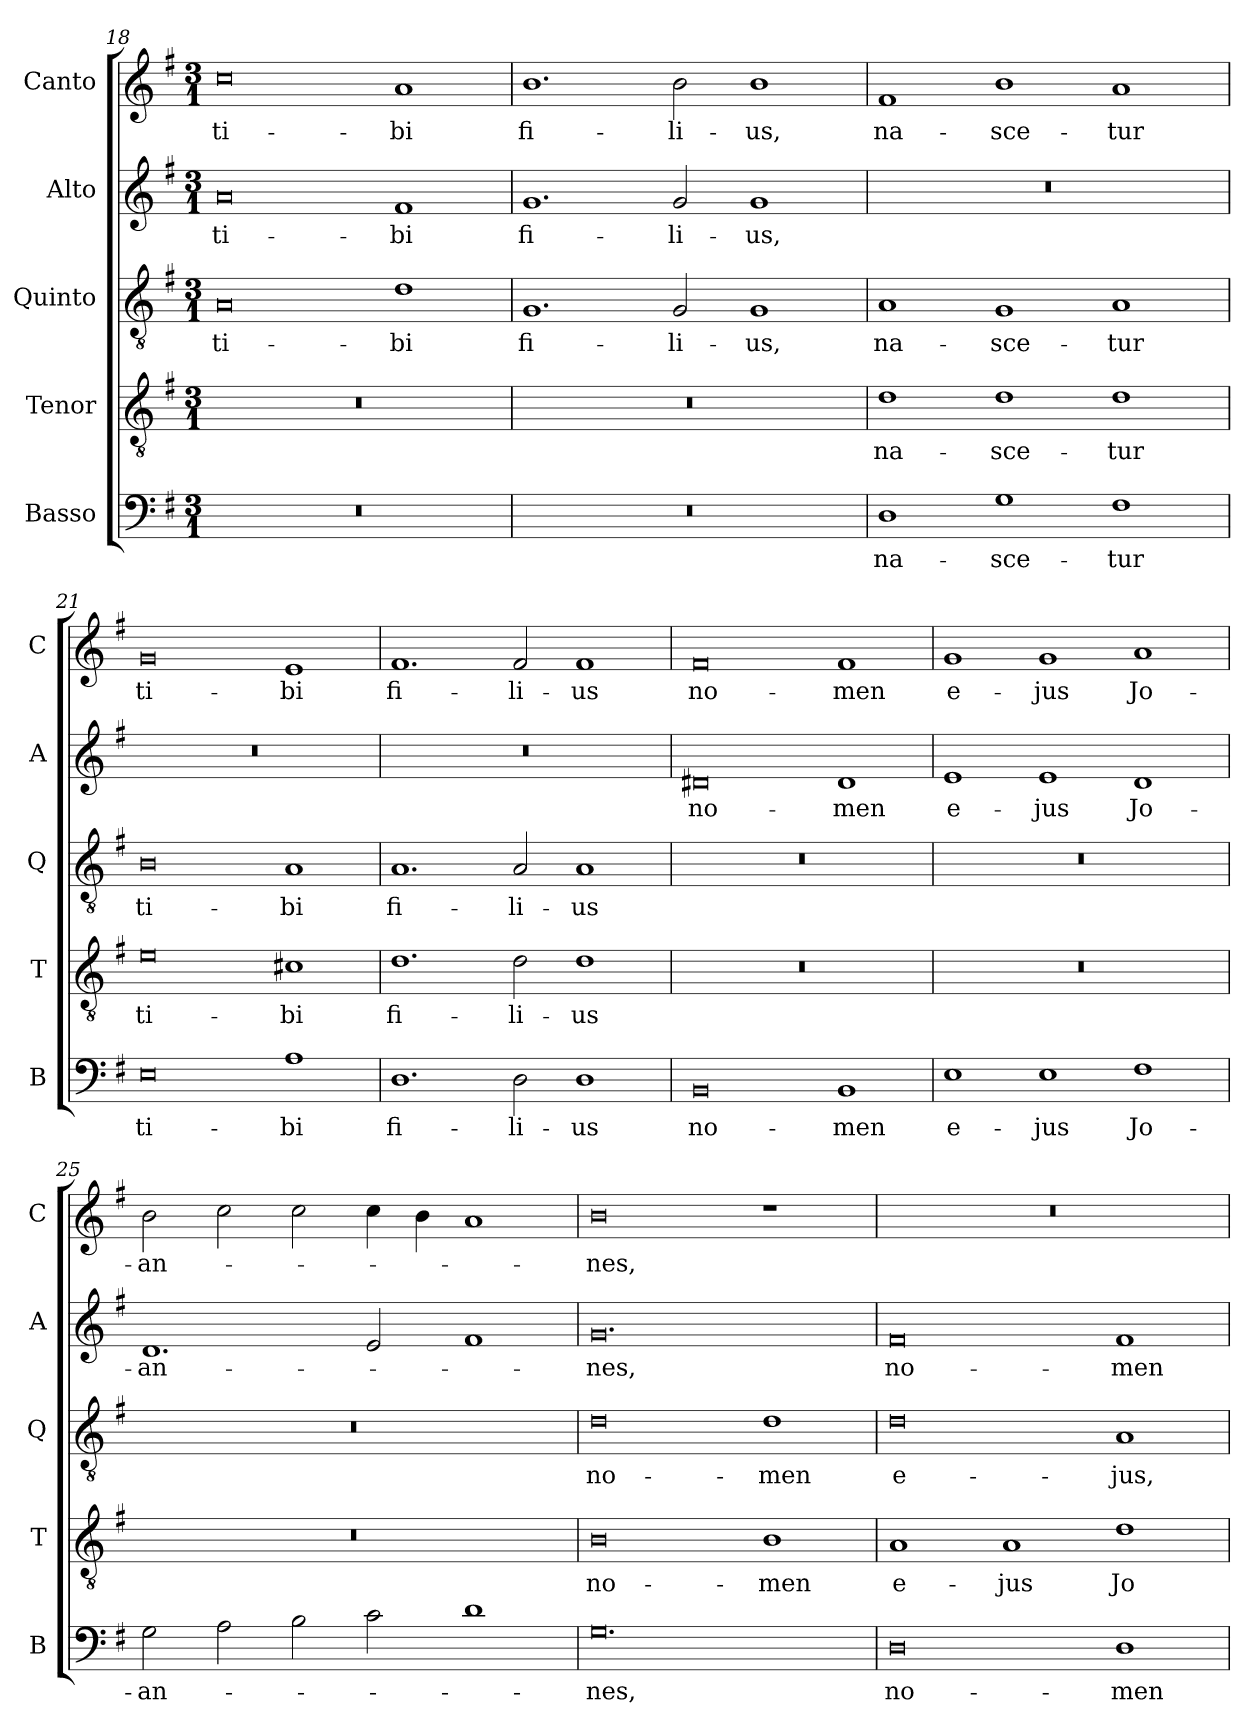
**kern	**text	**kern	**text	**kern	**text	**kern	**text	**kern	**text
*part5	*part5	*part4	*part4	*part3	*part3	*part2	*part2	*part1	*part1
*staff5	*staff5	*staff4	*staff4	*staff3	*staff3	*staff2	*staff2	*staff1	*staff1
*I"Basso	*	*I"Tenor	*	*I"Quinto	*	*I"Alto	*	*I"Canto	*
*I'B	*	*I'T	*	*I'Q	*	*I'A	*	*I'C	*
*clefF4	*	*clefGv2	*	*clefGv2	*	*clefG2	*	*clefG2	*
*k[f#]	*	*k[f#]	*	*k[f#]	*	*k[f#]	*	*k[f#]	*
*G:	*	*G:	*	*G:	*	*G:	*	*G:	*
*M3/1	*	*M3/1	*	*M3/1	*	*M3/1	*	*M3/1	*
=18	=18	=18	=18	=18	=18	=18	=18	=18	=18
!	!	!	!	!	!LO:LY:b	!	!LO:LY:b	!	!LO:LY:b
0.r	.	0.r	.	0A	ti-	0a	ti-	0cc	ti-
!	!	!	!	!	!LO:LY:b	!	!LO:LY:b	!	!LO:LY:b
.	.	.	.	1d	-bi	1f#	-bi	1a	-bi
=19	=19	=19	=19	=19	=19	=19	=19	=19	=19
!	!	!	!	!	!LO:LY:b	!	!LO:LY:b	!	!LO:LY:b
0.r	.	0.r	.	1.G	fi-	1.g	fi-	1.b	fi-
!	!	!	!	!	!LO:LY:b	!	!LO:LY:b	!	!LO:LY:b
.	.	.	.	2G/	-li-	2g/	-li-	2b\	-li-
!	!	!	!	!	!LO:LY:b	!	!LO:LY:b	!	!LO:LY:b
.	.	.	.	1G	-us,	1g	-us,	1b	-us,
=20	=20	=20	=20	=20	=20	=20	=20	=20	=20
!	!LO:LY:b	!	!LO:LY:b	!	!LO:LY:b	!	!	!	!LO:LY:b
1D	na-	1d	na-	1A	na-	0.r	.	1f#	na-
!	!LO:LY:b	!	!LO:LY:b	!	!LO:LY:b	!	!	!	!LO:LY:b
1G	-sce-	1d	-sce-	1G	-sce-	.	.	1b	-sce-
!	!LO:LY:b	!	!LO:LY:b	!	!LO:LY:b	!	!	!	!LO:LY:b
1F#	-tur	1d	-tur	1A	-tur	.	.	1a	-tur
=21	=21	=21	=21	=21	=21	=21	=21	=21	=21
!	!LO:LY:b	!	!LO:LY:b	!	!LO:LY:b	!	!	!	!LO:LY:b
0E	ti-	0e	ti-	0B	ti-	0.r	.	0g	ti-
!	!LO:LY:b	!	!LO:LY:b	!	!LO:LY:b	!	!	!	!LO:LY:b
1A	-bi	1c#X	-bi	1A	-bi	.	.	1e	-bi
!!LO:LB:g=z
=22	=22	=22	=22	=22	=22	=22	=22	=22	=22
!	!LO:LY:b	!	!LO:LY:b	!	!LO:LY:b	!	!	!	!LO:LY:b
1.D	fi-	1.d	fi-	1.A	fi-	0.r	.	1.f#	fi-
!	!LO:LY:b	!	!LO:LY:b	!	!LO:LY:b	!	!	!	!LO:LY:b
2D\	-li-	2d\	-li-	2A/	-li-	.	.	2f#/	-li-
!	!LO:LY:b	!	!LO:LY:b	!	!LO:LY:b	!	!	!	!LO:LY:b
1D	-us	1d	-us	1A	-us	.	.	1f#	-us
=23	=23	=23	=23	=23	=23	=23	=23	=23	=23
!	!LO:LY:b	!	!	!	!	!	!LO:LY:b	!	!LO:LY:b
0BB	no-	0.r	.	0.r	.	0d#X	no-	0f#	no-
!	!LO:LY:b	!	!	!	!	!	!LO:LY:b	!	!LO:LY:b
1BB	-men	.	.	.	.	1d#	-men	1f#	-men
=24	=24	=24	=24	=24	=24	=24	=24	=24	=24
!	!LO:LY:b	!	!	!	!	!	!LO:LY:b	!	!LO:LY:b
1E	e-	0.r	.	0.r	.	1e	e-	1g	e-
!	!LO:LY:b	!	!	!	!	!	!LO:LY:b	!	!LO:LY:b
1E	-jus	.	.	.	.	1e	-jus	1g	-jus
!	!LO:LY:b	!	!	!	!	!	!LO:LY:b	!	!LO:LY:b
1F#	Jo-	.	.	.	.	1d	Jo-	1a	Jo-
=25	=25	=25	=25	=25	=25	=25	=25	=25	=25
!	!LO:LY:b	!	!	!	!	!	!LO:LY:b	!	!LO:LY:b
2G\	-an-	0.r	.	0.r	.	1.d	-an-	2b\	-an-
2A\	.	.	.	.	.	.	.	2cc\	.
2B\	.	.	.	.	.	.	.	2cc\	.
2c\	.	.	.	.	.	2e/	.	4cc\	.
.	.	.	.	.	.	.	.	4b\	.
1d	.	.	.	.	.	1f#	.	1a	.
=26	=26	=26	=26	=26	=26	=26	=26	=26	=26
!	!LO:LY:b	!	!LO:LY:b	!	!LO:LY:b	!	!LO:LY:b	!	!LO:LY:b
0.G	-nes,	0B	no-	0d	no-	0.g	-nes,	0b	-nes,
!	!	!	!LO:LY:b	!	!LO:LY:b	!	!	!	!
.	.	1B	-men	1d	-men	.	.	1r	.
!!LO:PB:g=z
=27	=27	=27	=27	=27	=27	=27	=27	=27	=27
!	!LO:LY:b	!	!LO:LY:b	!	!LO:LY:b	!	!LO:LY:b	!	!
0D	no-	1A	e-	0d	e-	0f#	no-	0.r	.
!	!	!	!LO:LY:b	!	!	!	!	!	!
.	.	1A	-jus	.	.	.	.	.	.
!	!LO:LY:b	!	!LO:LY:b	!	!LO:LY:b	!	!LO:LY:b	!	!
1D	-men	1d	Jo-	1A	-jus,	1f#	-men	.	.
=	=	=	=	=	=	=	=	=	=
*-	*-	*-	*-	*-	*-	*-	*-	*-	*-
